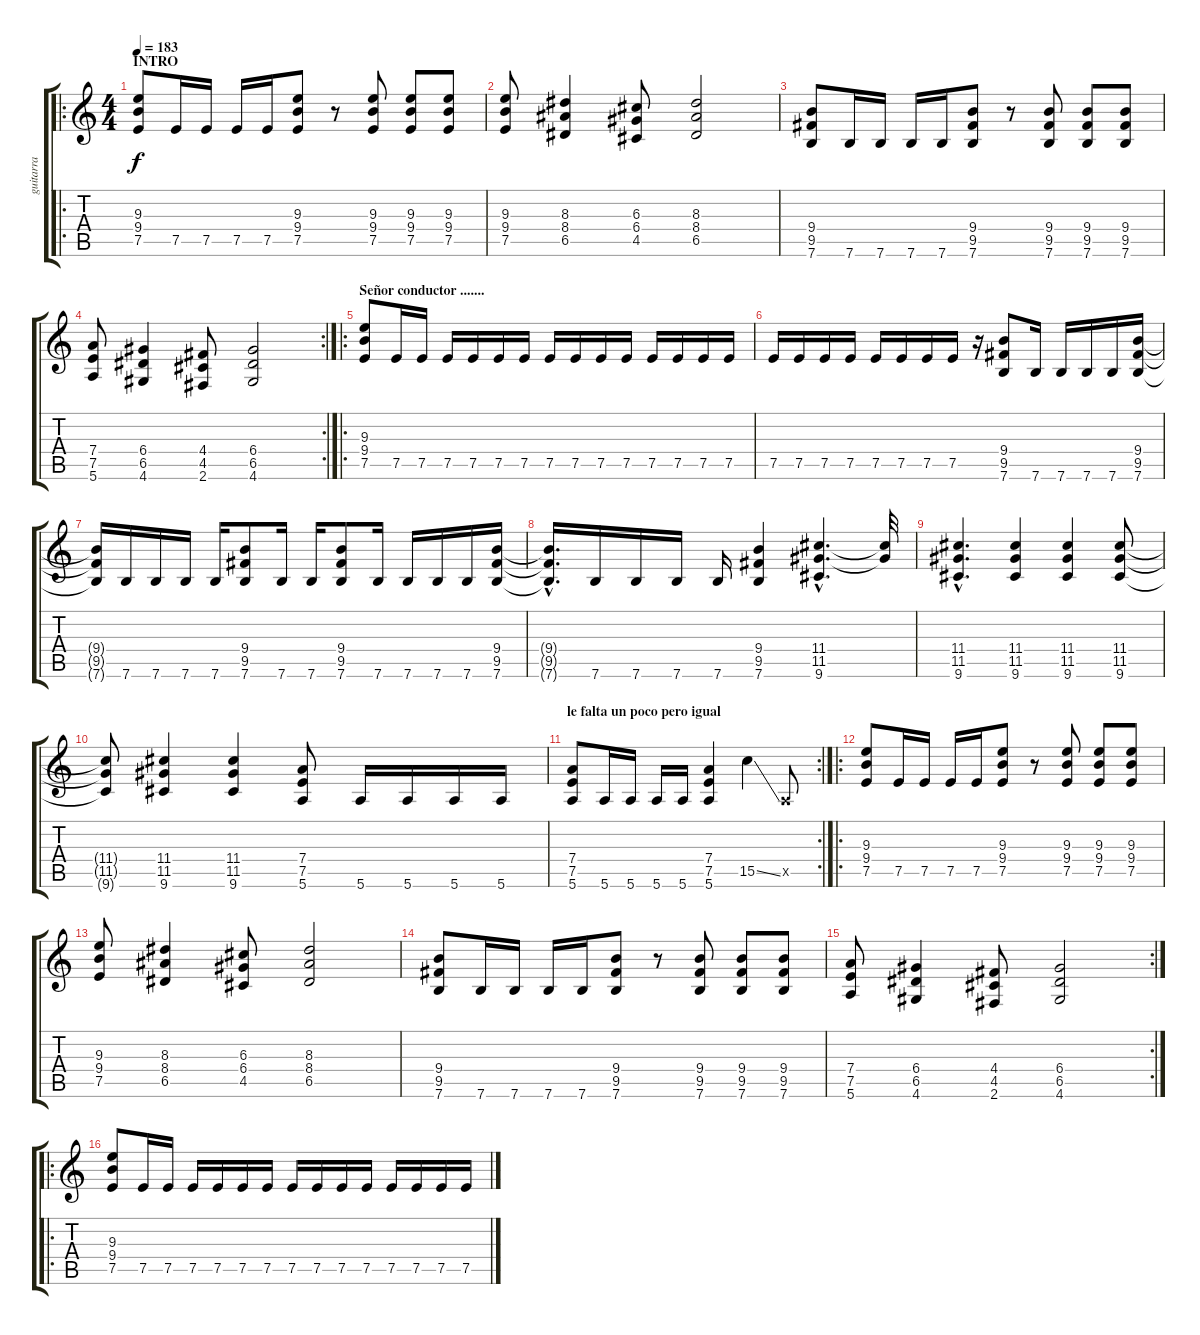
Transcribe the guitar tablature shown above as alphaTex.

\track ("guitarra" "guitarra") {instrument overdrivenguitar}
\staff {score tabs}
\tuning (E4 B3 G3 D3 A2 E2) {hide}
\ro
\ts (4 4)
\section ("" "INTRO")
\tempo 183
\clef g2
\ks c
(9.3 9.4 7.5).8{dy f instrument overdrivenguitar} 7.5.16 7.5.16 7.5.16 7.5.16 (9.3 9.4 7.5).8 r.8 (9.3 9.4 7.5).8 (9.3 9.4 7.5).8 (9.3 9.4 7.5).8 |
(9.3 9.4 7.5).8 (8.3 8.4 6.5).4 (6.3 6.4 4.5).8 (8.3 8.4 6.5).2 |
(9.4 9.5 7.6).8 7.6.16 7.6.16 7.6.16 7.6.16 (9.4 9.5 7.6).8 r.8 (9.4 9.5 7.6).8 (9.4 9.5 7.6).8 (9.4 9.5 7.6).8 |
\rc 2
(7.4 7.5 5.6).8 (6.4 6.5 4.6).4 (4.4 4.5 2.6).8 (6.4 6.5 4.6).2 |
\ro
\section ("" "Señor conductor .......")
(9.3 9.4 7.5).8 7.5.16 7.5.16 7.5.16 7.5.16 7.5.16 7.5.16 7.5.16 7.5.16 7.5.16 7.5.16 7.5.16 7.5.16 7.5.16 7.5.16 |
7.5.16 7.5.16 7.5.16 7.5.16 7.5.16 7.5.16 7.5.16 7.5.16 r.16 (9.4 9.5 7.6).8 7.6.16 7.6.16 7.6.16 7.6.16 (9.4 9.5 7.6).16 |
(9.4{t} 9.5{t} 7.6{t}).16 7.6.16 7.6.16 7.6.16 7.6.16 (9.4 9.5 7.6).8 7.6.16 7.6.16 (9.4 9.5 7.6).8 7.6.16 7.6.16 7.6.16 7.6.16 (9.4 9.5 7.6).16 |
(9.4{hac t} 9.5{hac t} 7.6{hac t}).16{d} 7.6.16 7.6.16 7.6.16 7.6.16 (9.4 9.5 7.6).4 (11.4{hac} 11.5{hac} 9.6{hac}).4{d} (11.4{t} 11.5{t}).32 |
(11.4{hac} 11.5{hac} 9.6{hac}).4{d} (11.4 11.5 9.6).4 (11.4 11.5 9.6).4 (11.4 11.5 9.6).8 |
(11.4{t} 11.5{t} 9.6{t}).8 (11.4 11.5 9.6).4 (11.4 11.5 9.6).4 (7.4 7.5 5.6).8 5.6.16 5.6.16 5.6.16 5.6.16 |
\rc 2
\section ("" "le falta un poco pero igual ")
(7.4 7.5 5.6).8 5.6.16 5.6.16 5.6.16 5.6.16 (7.4 7.5 5.6).4 15.5{ss}.4 0.5{x}.8 |
\ro
(9.3 9.4 7.5).8 7.5.16 7.5.16 7.5.16 7.5.16 (9.3 9.4 7.5).8 r.8 (9.3 9.4 7.5).8 (9.3 9.4 7.5).8 (9.3 9.4 7.5).8 |
(9.3 9.4 7.5).8 (8.3 8.4 6.5).4 (6.3 6.4 4.5).8 (8.3 8.4 6.5).2 |
(9.4 9.5 7.6).8 7.6.16 7.6.16 7.6.16 7.6.16 (9.4 9.5 7.6).8 r.8 (9.4 9.5 7.6).8 (9.4 9.5 7.6).8 (9.4 9.5 7.6).8 |
\rc 2
(7.4 7.5 5.6).8 (6.4 6.5 4.6).4 (4.4 4.5 2.6).8 (6.4 6.5 4.6).2 |
\ro
(9.3 9.4 7.5).8 7.5.16 7.5.16 7.5.16 7.5.16 7.5.16 7.5.16 7.5.16 7.5.16 7.5.16 7.5.16 7.5.16 7.5.16 7.5.16 7.5.16
